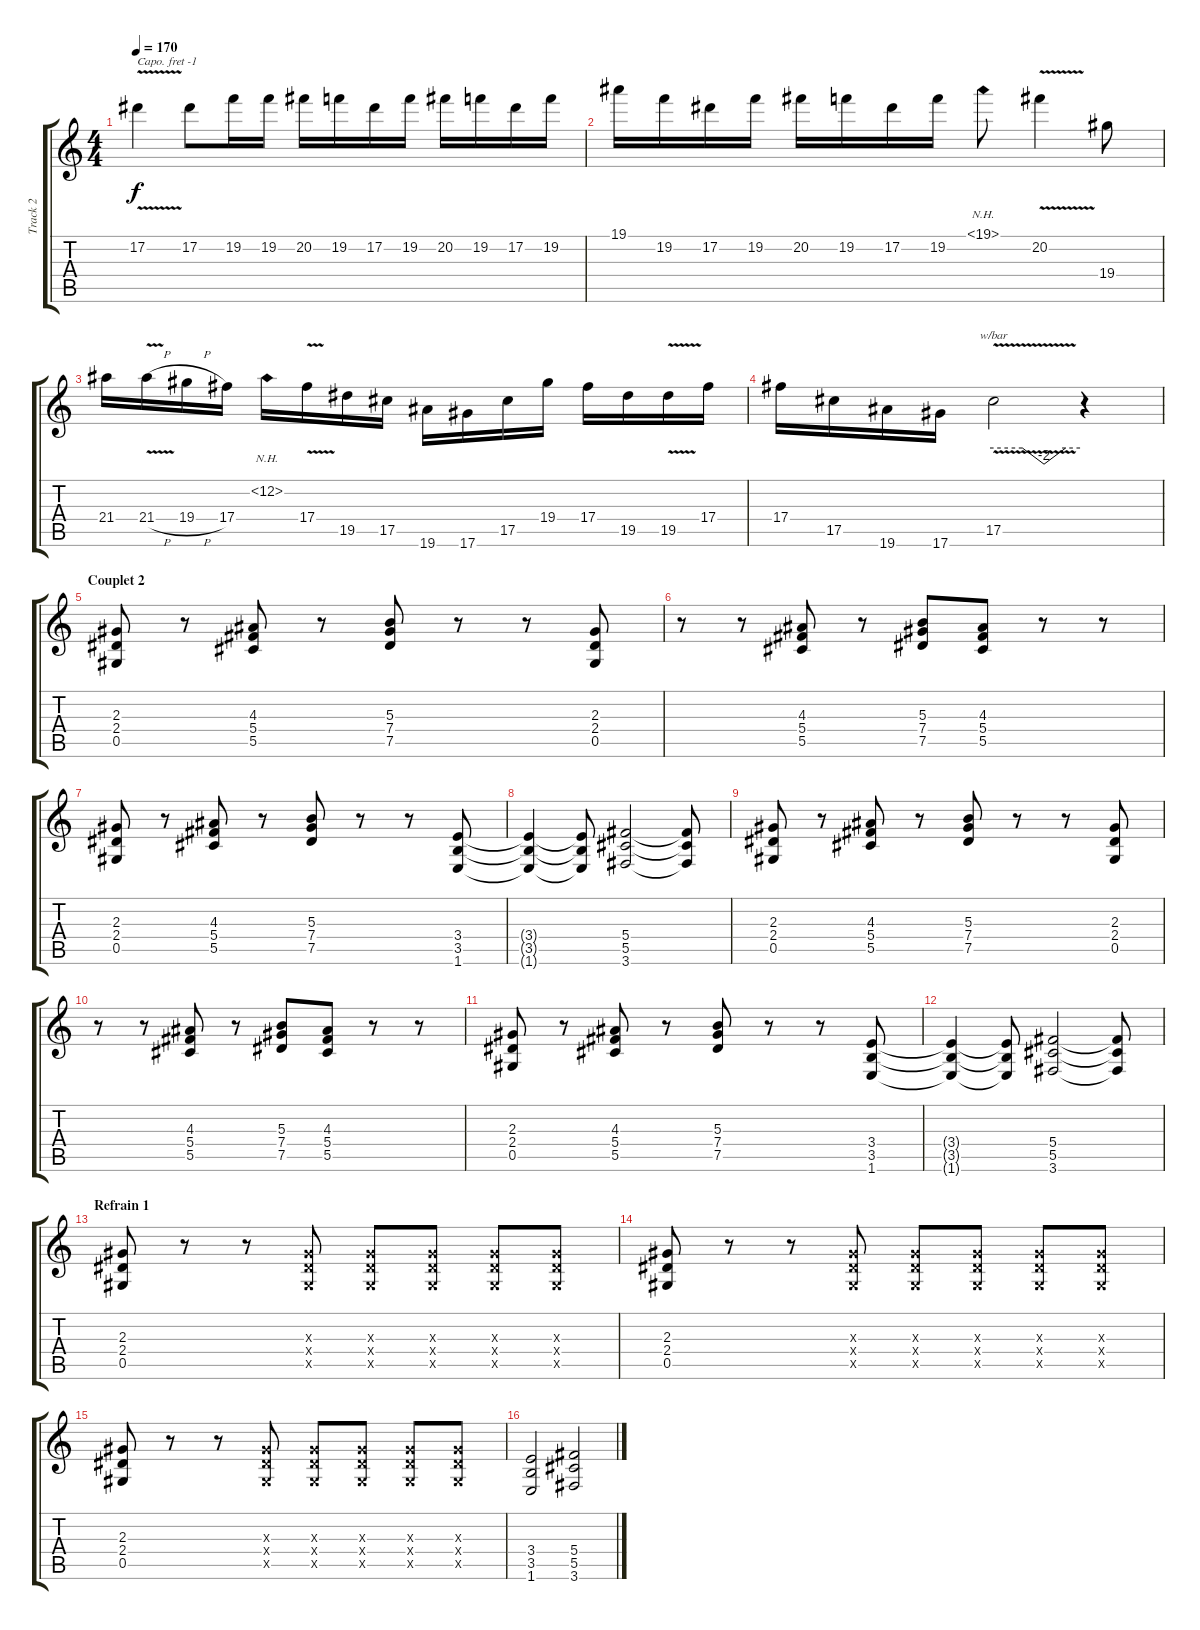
\track ("Track 2" "Track 2") {instrument overdrivenguitar}
\staff {score tabs}
\capo -1
\tuning (E4 B3 G3 D3 A2 E2) {hide}
\ts (4 4)
\tempo 170
\clef g2
\ks c
17.2{v}.4{dy f} 17.2.8 19.2.16 19.2.16 20.2.16 19.2.16 17.2.16 19.2.16 20.2.16 19.2.16 17.2.16 19.2.16 |
19.1.16 19.2.16 17.2.16 19.2.16 20.2.16 19.2.16 17.2.16 19.2.16 19.1{nh}.8 20.2{v}.4 19.4.8 |
21.4.16 21.4{v h}.16 19.4{h}.16 17.4.16 20.2{nh}.16 17.4{v}.16 19.5.16 17.5.16 19.6.16 17.6.16 17.5.16 19.4.16 17.4.16 19.5.16 19.5{v}.16 17.4.16 |
17.4.16 17.5.16 19.6.16 17.6.16 17.5{v}.2{tbe (custom default 0 0 20 0 35 -8 50 0 60 0)} r.4 |
\section ("" "Couplet 2")
(2.3 2.4 0.5).8 r.8 (4.3 5.4 5.5).8 r.8 (5.3 7.4 7.5).8 r.8 r.8 (2.3 2.4 0.5).8 |
r.8 r.8 (4.3 5.4 5.5).8 r.8 (5.3 7.4 7.5).8 (4.3 5.4 5.5).8 r.8 r.8 |
(2.3 2.4 0.5).8 r.8 (4.3 5.4 5.5).8 r.8 (5.3 7.4 7.5).8 r.8 r.8 (3.4 3.5 1.6).8 |
(3.4{t} 3.5{t} 1.6{t}).4 (3.4{t} 3.5{t} 1.6{t}).8 (5.4 5.5 3.6).2 (5.4{t} 5.5{t} 3.6{t}).8 |
(2.3 2.4 0.5).8 r.8 (4.3 5.4 5.5).8 r.8 (5.3 7.4 7.5).8 r.8 r.8 (2.3 2.4 0.5).8 |
r.8 r.8 (4.3 5.4 5.5).8 r.8 (5.3 7.4 7.5).8 (4.3 5.4 5.5).8 r.8 r.8 |
(2.3 2.4 0.5).8 r.8 (4.3 5.4 5.5).8 r.8 (5.3 7.4 7.5).8 r.8 r.8 (3.4 3.5 1.6).8 |
(3.4{t} 3.5{t} 1.6{t}).4 (3.4{t} 3.5{t} 1.6{t}).8 (5.4 5.5 3.6).2 (5.4{t} 5.5{t} 3.6{t}).8 |
\section ("" "Refrain 1")
(2.3 2.4 0.5).8 r.8 r.8 (2.3{x} 2.4{x} 0.5{x}).8 (2.3{x} 2.4{x} 0.5{x}).8 (2.3{x} 2.4{x} 0.5{x}).8 (2.3{x} 2.4{x} 0.5{x}).8 (2.3{x} 2.4{x} 0.5{x}).8 |
(2.3 2.4 0.5).8 r.8 r.8 (2.3{x} 2.4{x} 0.5{x}).8 (2.3{x} 2.4{x} 0.5{x}).8 (2.3{x} 2.4{x} 0.5{x}).8 (2.3{x} 2.4{x} 0.5{x}).8 (2.3{x} 2.4{x} 0.5{x}).8 |
(2.3 2.4 0.5).8 r.8 r.8 (2.3{x} 2.4{x} 0.5{x}).8 (2.3{x} 2.4{x} 0.5{x}).8 (2.3{x} 2.4{x} 0.5{x}).8 (2.3{x} 2.4{x} 0.5{x}).8 (2.3{x} 2.4{x} 0.5{x}).8 |
(3.4 3.5 1.6).2 (5.4 5.5 3.6).2
